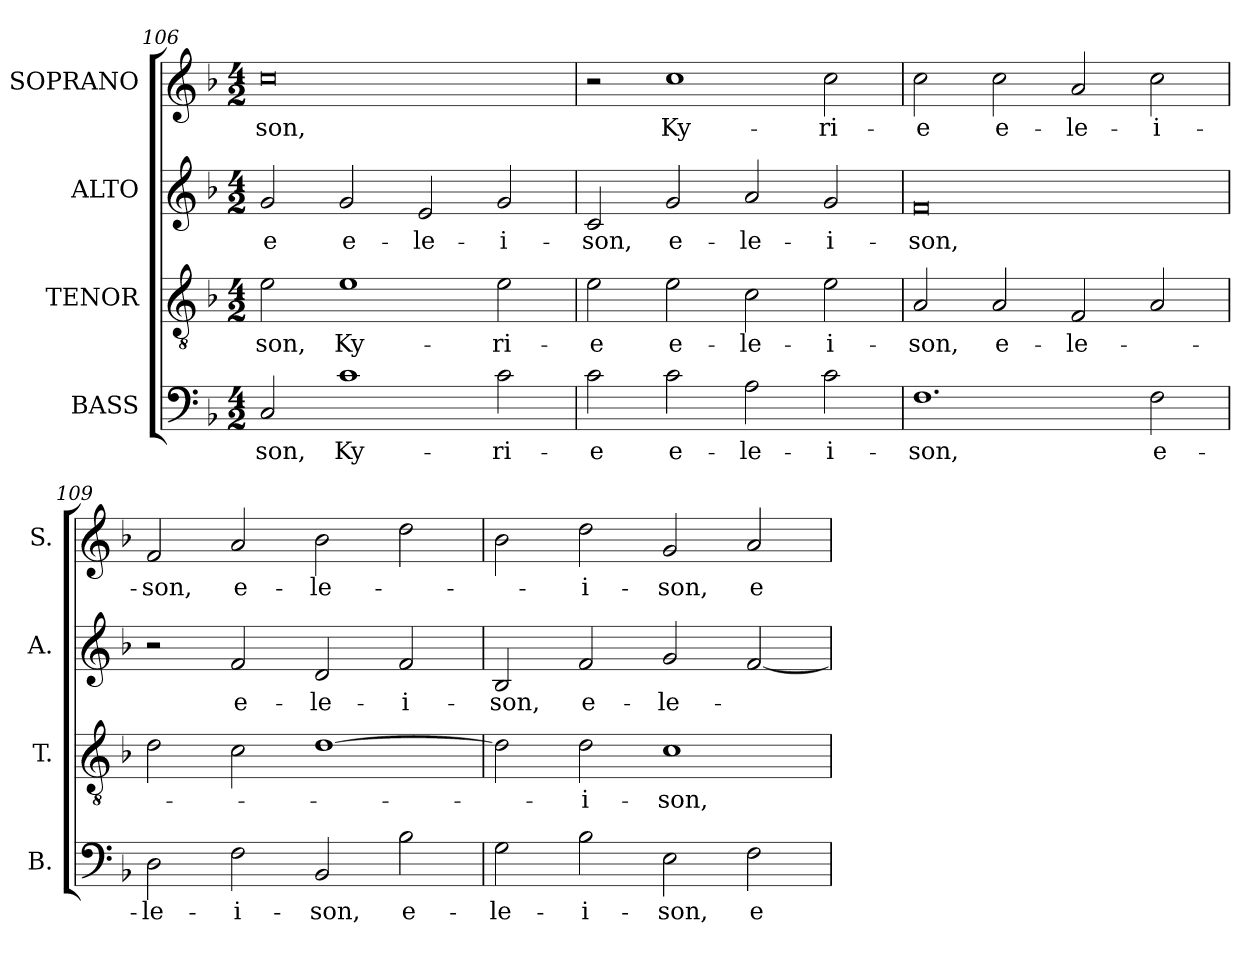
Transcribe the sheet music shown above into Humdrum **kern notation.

**kern	**text	**kern	**text	**kern	**text	**kern	**text
*part4	*part4	*part3	*part3	*part2	*part2	*part1	*part1
*staff4	*staff4	*staff3	*staff3	*staff2	*staff2	*staff1	*staff1
*I"BASS	*	*I"TENOR	*	*I"ALTO	*	*I"SOPRANO	*
*I'B.	*	*I'T.	*	*I'A.	*	*I'S.	*
*clefF4	*	*clefGv2	*	*clefG2	*	*clefG2	*
*	*	*ITrd7c12	*	*	*	*	*
*k[b-]	*	*k[b-]	*	*k[b-]	*	*k[b-]	*
*F:	*	*F:	*	*F:	*	*F:	*
*M4/2	*	*M4/2	*	*M4/2	*	*M4/2	*
=106	=106	=106	=106	=106	=106	=106	=106
!	!LO:LY:b:color=#000000	!	!	!	!	!	!
!	!	!	!LO:LY:b:color=#000000	!	!	!	!
!	!	!	!	!	!LO:LY:b:color=#000000	!	!
!	!	!	!	!	!	!	!LO:LY:b:color=#000000
2Ci/	-son,	2Ei\	-son,	2gi/	-e	0cci	-son,
!	!LO:LY:b:color=#000000	!	!	!	!	!	!
!	!	!	!LO:LY:b:color=#000000	!	!	!	!
!	!	!	!	!	!LO:LY:b:color=#000000	!	!
1ci	Ky-	1Ei	Ky-	2gi/	e-	.	.
!	!	!	!	!	!LO:LY:b:color=#000000	!	!
.	.	.	.	2ei/	-le-	.	.
!	!LO:LY:b:color=#000000	!	!	!	!	!	!
!	!	!	!LO:LY:b:color=#000000	!	!	!	!
!	!	!	!	!	!LO:LY:b:color=#000000	!	!
2ci\	-ri-	2Ei\	-ri-	2gi/	-i-	.	.
=107	=107	=107	=107	=107	=107	=107	=107
!	!LO:LY:b:color=#000000	!	!	!	!	!	!
!	!	!	!LO:LY:b:color=#000000	!	!	!	!
!	!	!	!	!	!LO:LY:b:color=#000000	!	!
2ci\	-e	2Ei\	-e	2ci/	-son,	2r	.
!	!LO:LY:b:color=#000000	!	!	!	!	!	!
!	!	!	!LO:LY:b:color=#000000	!	!	!	!
!	!	!	!	!	!LO:LY:b:color=#000000	!	!
!	!	!	!	!	!	!	!LO:LY:b:color=#000000
2ci\	e-	2Ei\	e-	2gi/	e-	1cci	Ky-
!	!LO:LY:b:color=#000000	!	!	!	!	!	!
!	!	!	!LO:LY:b:color=#000000	!	!	!	!
!	!	!	!	!	!LO:LY:b:color=#000000	!	!
2Ai\	-le-	2Ci\	-le-	2ai/	-le-	.	.
!	!LO:LY:b:color=#000000	!	!	!	!	!	!
!	!	!	!LO:LY:b:color=#000000	!	!	!	!
!	!	!	!	!	!LO:LY:b:color=#000000	!	!
!	!	!	!	!	!	!	!LO:LY:b:color=#000000
2ci\	-i-	2Ei\	-i-	2gi/	-i-	2cci\	-ri-
=108	=108	=108	=108	=108	=108	=108	=108
!	!LO:LY:b:color=#000000	!	!	!	!	!	!
!	!	!	!LO:LY:b:color=#000000	!	!	!	!
!	!	!	!	!	!LO:LY:b:color=#000000	!	!
!	!	!	!	!	!	!	!LO:LY:b:color=#000000
1.Fi	-son,	2AAi/	-son,	0fi	-son,	2cci\	-e
!	!	!	!LO:LY:b:color=#000000	!	!	!	!
!	!	!	!	!	!	!	!LO:LY:b:color=#000000
.	.	2AAi/	e-	.	.	2cci\	e-
!	!	!	!LO:LY:b:color=#000000	!	!	!	!
!	!	!	!	!	!	!	!LO:LY:b:color=#000000
.	.	2FFi/	-le-	.	.	2ai/	-le-
!	!LO:LY:b:color=#000000	!	!	!	!	!	!
!	!	!	!	!	!	!	!LO:LY:b:color=#000000
2Fi\	e-	2AAi/	.	.	.	2cci\	-i-
=109	=109	=109	=109	=109	=109	=109	=109
!	!LO:LY:b:color=#000000	!	!	!	!	!	!
!	!	!	!	!	!	!	!LO:LY:b:color=#000000
2Di\	-le-	2Di\	.	2r	.	2fi/	-son,
!	!LO:LY:b:color=#000000	!	!	!	!	!	!
!	!	!	!	!	!LO:LY:b:color=#000000	!	!
!	!	!	!	!	!	!	!LO:LY:b:color=#000000
2Fi\	-i-	2Ci\	.	2fi/	e-	2ai/	e-
!	!LO:LY:b:color=#000000	!	!	!	!	!	!
!	!	!	!	!	!LO:LY:b:color=#000000	!	!
!	!	!	!	!	!	!	!LO:LY:b:color=#000000
2BB-i/	-son,	[1Di	.	2di/	-le-	2b-i\	-le-
!	!LO:LY:b:color=#000000	!	!	!	!	!	!
!	!	!	!	!	!LO:LY:b:color=#000000	!	!
2B-i\	e-	.	.	2fi/	-i-	2ddi\	.
=110	=110	=110	=110	=110	=110	=110	=110
!	!LO:LY:b:color=#000000	!	!	!	!	!	!
!	!	!	!	!	!LO:LY:b:color=#000000	!	!
2Gi\	-le-	2Di\]	.	2B-i/	-son,	2b-i\	.
!	!LO:LY:b:color=#000000	!	!	!	!	!	!
!	!	!	!LO:LY:b:color=#000000	!	!	!	!
!	!	!	!	!	!LO:LY:b:color=#000000	!	!
!	!	!	!	!	!	!	!LO:LY:b:color=#000000
2B-i\	-i-	2Di\	-i-	2fi/	e-	2ddi\	-i-
!	!LO:LY:b:color=#000000	!	!	!	!	!	!
!	!	!	!LO:LY:b:color=#000000	!	!	!	!
!	!	!	!	!	!LO:LY:b:color=#000000	!	!
!	!	!	!	!	!	!	!LO:LY:b:color=#000000
2Ei\	-son,	1Ci	-son,	2gi/	-le-	2gi/	-son,
!	!LO:LY:b:color=#000000	!	!	!	!	!	!
!	!	!	!	!	!	!	!LO:LY:b:color=#000000
2Fi\	e-	.	.	[2fi/	.	2ai/	e-
=	=	=	=	=	=	=	=
*-	*-	*-	*-	*-	*-	*-	*-
